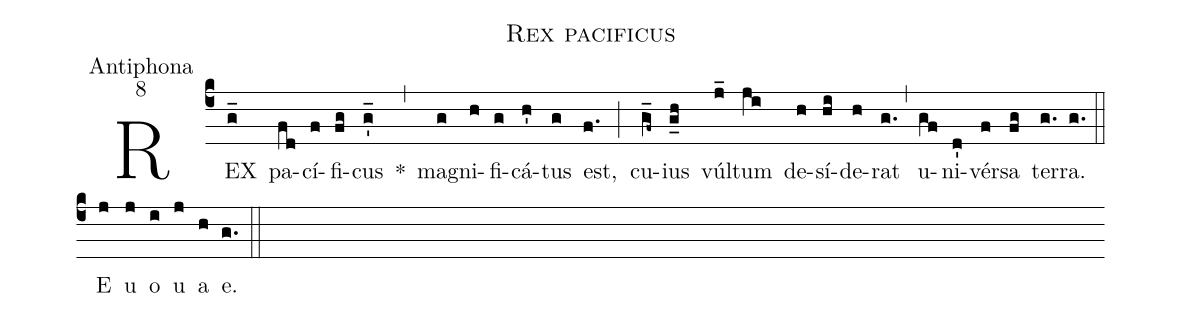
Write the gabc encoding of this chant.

name:Rex pacificus;
office-part:Antiphona;
mode:8;
%%
(c4) REX(g_) pa(fd)cí(f)fi(fg)cus(g_') *(,)
ma(g)gni(h)fi(g)cá(h')tus(g) est,(f.) (;)
cu(g_f~)ius(g_h) vúl(j_)tum(ji) de(h)sí(hi)de(h)rat(g.) (,)
u(gf)ni(d')vér(f)sa(fg) ter(g.)ra.(g.) (::)
<eu>E(j) u(j) o(i) u(j) a(h) e.</eu>(g.) (::)
